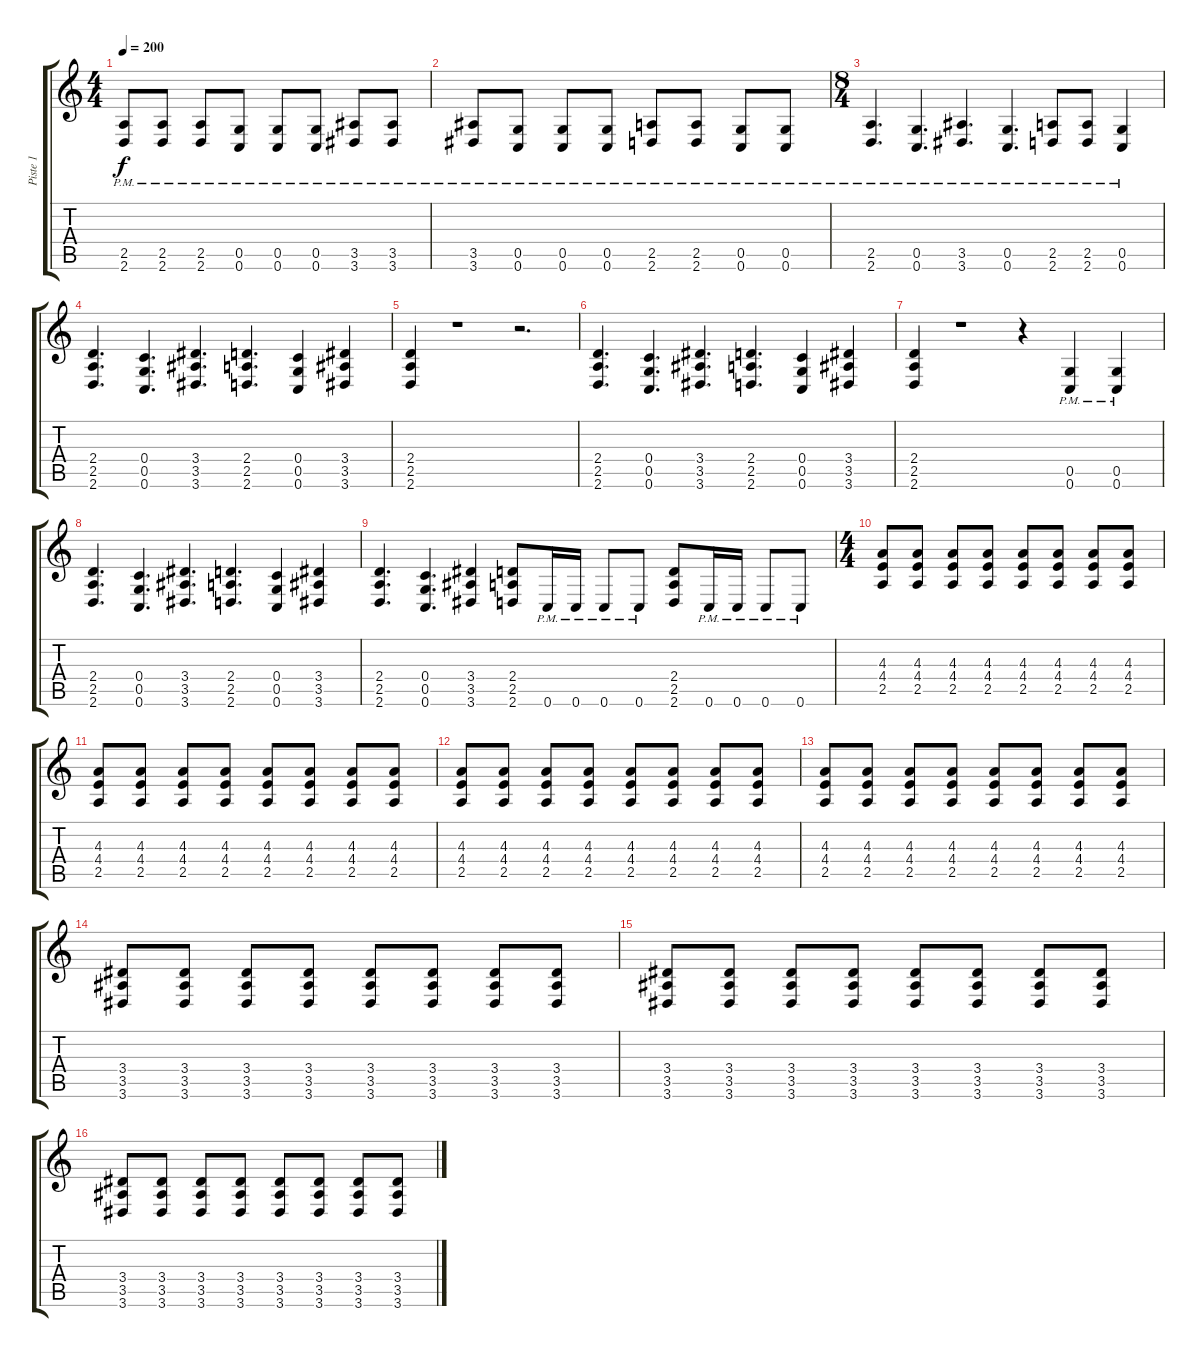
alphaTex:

\track ("Piste 1" "Piste 1") {instrument distortionguitar}
\staff {score tabs}
\tuning (D4 A3 F3 C3 G2 C2) {hide}
\ts (4 4)
\tempo 200
\clef g2
\ks c
(2.5{pm} 2.6{pm}).8{dy f} (2.5{pm} 2.6{pm}).8 (2.5{pm} 2.6{pm}).8 (0.5{pm} 0.6{pm}).8 (0.5{pm} 0.6{pm}).8 (0.5{pm} 0.6{pm}).8 (3.5{pm} 3.6{pm}).8 (3.5{pm} 3.6{pm}).8 |
(3.5{pm} 3.6{pm}).8 (0.5{pm} 0.6{pm}).8 (0.5{pm} 0.6{pm}).8 (0.5{pm} 0.6{pm}).8 (2.5{pm} 2.6{pm}).8 (2.5{pm} 2.6{pm}).8 (0.5{pm} 0.6{pm}).8 (0.5{pm} 0.6{pm}).8 |
\ts (8 4)
(2.5{pm} 2.6{pm}).4{d} (0.5{pm} 0.6{pm}).4{d} (3.5{pm} 3.6{pm}).4{d} (0.5{pm} 0.6{pm}).4{d} (2.5{pm} 2.6{pm}).8 (2.5{pm} 2.6{pm}).8 (0.5{pm} 0.6{pm}).4 |
(2.4 2.5 2.6).4{d} (0.4 0.5 0.6).4{d} (3.4 3.5 3.6).4{d} (2.4 2.5 2.6).4{d} (0.4 0.5 0.6).4 (3.4 3.5 3.6).4 |
(2.4 2.5 2.6).4 r.1 r.2{d} |
(2.4 2.5 2.6).4{d} (0.4 0.5 0.6).4{d} (3.4 3.5 3.6).4{d} (2.4 2.5 2.6).4{d} (0.4 0.5 0.6).4 (3.4 3.5 3.6).4 |
(2.4 2.5 2.6).4 r.1 r.4 (0.5{pm} 0.6{pm}).4 (0.5{pm} 0.6{pm}).4 |
(2.4 2.5 2.6).4{d} (0.4 0.5 0.6).4{d} (3.4 3.5 3.6).4{d} (2.4 2.5 2.6).4{d} (0.4 0.5 0.6).4 (3.4 3.5 3.6).4 |
(2.4 2.5 2.6).4{d} (0.4 0.5 0.6).4{d} (3.4 3.5 3.6).4 (2.4 2.5 2.6).8 0.6{pm}.16 0.6{pm}.16 0.6{pm}.8 0.6{pm}.8 (2.4 2.5 2.6).8 0.6{pm}.16 0.6{pm}.16 0.6{pm}.8 0.6{pm}.8 |
\ts (4 4)
(4.3 4.4 2.5).8 (4.3 4.4 2.5).8 (4.3 4.4 2.5).8 (4.3 4.4 2.5).8 (4.3 4.4 2.5).8 (4.3 4.4 2.5).8 (4.3 4.4 2.5).8 (4.3 4.4 2.5).8 |
(4.3 4.4 2.5).8 (4.3 4.4 2.5).8 (4.3 4.4 2.5).8 (4.3 4.4 2.5).8 (4.3 4.4 2.5).8 (4.3 4.4 2.5).8 (4.3 4.4 2.5).8 (4.3 4.4 2.5).8 |
(4.3 4.4 2.5).8 (4.3 4.4 2.5).8 (4.3 4.4 2.5).8 (4.3 4.4 2.5).8 (4.3 4.4 2.5).8 (4.3 4.4 2.5).8 (4.3 4.4 2.5).8 (4.3 4.4 2.5).8 |
(4.3 4.4 2.5).8 (4.3 4.4 2.5).8 (4.3 4.4 2.5).8 (4.3 4.4 2.5).8 (4.3 4.4 2.5).8 (4.3 4.4 2.5).8 (4.3 4.4 2.5).8 (4.3 4.4 2.5).8 |
(3.4 3.5 3.6).8 (3.4 3.5 3.6).8 (3.4 3.5 3.6).8 (3.4 3.5 3.6).8 (3.4 3.5 3.6).8 (3.4 3.5 3.6).8 (3.4 3.5 3.6).8 (3.4 3.5 3.6).8 |
(3.4 3.5 3.6).8 (3.4 3.5 3.6).8 (3.4 3.5 3.6).8 (3.4 3.5 3.6).8 (3.4 3.5 3.6).8 (3.4 3.5 3.6).8 (3.4 3.5 3.6).8 (3.4 3.5 3.6).8 |
(3.4 3.5 3.6).8 (3.4 3.5 3.6).8 (3.4 3.5 3.6).8 (3.4 3.5 3.6).8 (3.4 3.5 3.6).8 (3.4 3.5 3.6).8 (3.4 3.5 3.6).8 (3.4 3.5 3.6).8
